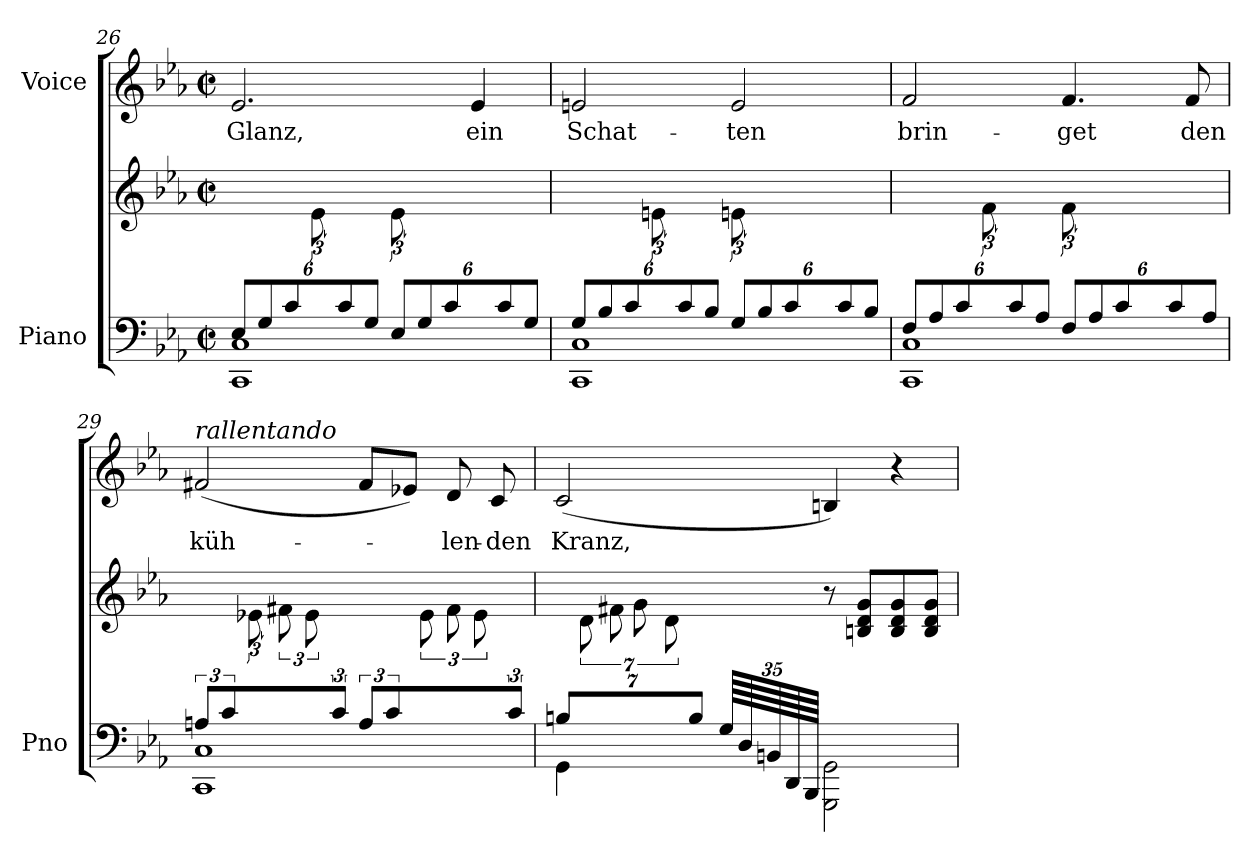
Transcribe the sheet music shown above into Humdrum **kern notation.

**kern	**kern	**kern	**text
*part2	*part2	*part1	*part1
*staff3	*staff2	*staff1	*staff1
*I"Piano	*	*I"Voice	*
*I'Pno	*	*	*
*clefF4	*clefG2	*clefG2	*
*k[b-e-a-]	*k[b-e-a-]	*k[b-e-a-]	*
*M2/2	*M2/2	*M2/2	*
*met(c|)	*met(c|)	*met(c|)	*
=26	=26	=26	=26
*^	*	*	*
!	!	!	!	!LO:LY:b
12E-/L	1CC 1C	4ryy	2.e-/	Glanz,
12G/	.	.	.	.
12c/	.	.	.	.
12ryy	.	12e-\	.	.
12c/	.	12%5ryy	.	.
12G/J	.	.	.	.
12E-/L	.	.	.	.
12G/	.	.	.	.
12c/	.	.	.	.
!	!	!	!	!LO:LY:b
12ryy	.	12e-\	4e-/	ein
12c/	.	6ryy	.	.
12G/J	.	.	.	.
!!LO:LB:g=z
=27	=27	=27	=27	=27
!	!	!	!	!LO:LY:b
12G/L	1CC 1C	4ryy	2en/	Schat-
12B-/	.	.	.	.
12c/	.	.	.	.
12ryy	.	12en\	.	.
12c/	.	12%5ryy	.	.
12B-/J	.	.	.	.
!	!	!	!	!LO:LY:b
12G/L	.	.	2e/	-ten
12B-/	.	.	.	.
12c/	.	.	.	.
12ryy	.	12en\	.	.
12c/	.	6ryy	.	.
12B-/J	.	.	.	.
=28	=28	=28	=28	=28
!	!	!	!	!LO:LY:b
12F/L	1CC 1C	4ryy	2f/	brin-
12A-/	.	.	.	.
12c/	.	.	.	.
12ryy	.	12f\	.	.
12c/	.	12%5ryy	.	.
12A-/J	.	.	.	.
!	!	!	!	!LO:LY:b
12F/L	.	.	4.f/	-get
12A-/	.	.	.	.
12c/	.	.	.	.
12ryy	.	12f\	.	.
12c/	.	6ryy	.	.
!	!	!	!	!LO:LY:b
.	.	.	8f/	den
12A-/J	.	.	.	.
!!LO:LB:g=z
=29	=29	=29	=29	=29
!	!	!	!LO:TX:a:i:t=rallentando	!
!	!	!	!	!LO:LY:b
12An/L	1CC 1C	6ryy	(2f#X/	küh-
12c/	.	.	.	.
4ryy	.	12e-X\	.	.
.	.	12f#X\	.	.
.	.	12e-\	.	.
12c/J	.	4ryy	.	.
12A/L	.	.	8f#/L	.
12c/	.	.	.	.
.	.	.	8e-X/J)	.
4ryy	.	12e-\	.	.
!	!	!	!	!LO:LY:b
.	.	12f#\	8d/	-len-
.	.	12e-\	.	.
!	!	!	!	!LO:LY:b
.	.	.	8c/	-den
12c/J	.	12ryy	.	.
=30	=30	=30	=30	=30
!	!	!	!	!LO:LY:b
14Bn/L	4GG\	14ryy	(2c/	Kranz,
7%2ryy	.	14d\	.	.
.	.	14f#X\	.	.
.	.	14g\	.	.
.	8ryy	.	.	.
.	.	14d\	.	.
14B/J	.	7ryy	.	.
.	8ryy	.	.	.
70G/LLL	.	.	.	.
70D/	.	.	.	.
70BBn/	.	.	.	.
70DD/	.	.	.	.
70BBB-/JJJ	.	.	.	.
2ryy	2GGG\ 2GG\	8r	4Bn/)	.
.	.	8Bn/ 8d/ 8g/L	.	.
.	.	8B/ 8d/ 8g/	4r	.
.	.	8B/ 8d/ 8g/J	.	.
*v	*v	*	*	*
=	=	=	=
*-	*-	*-	*-
